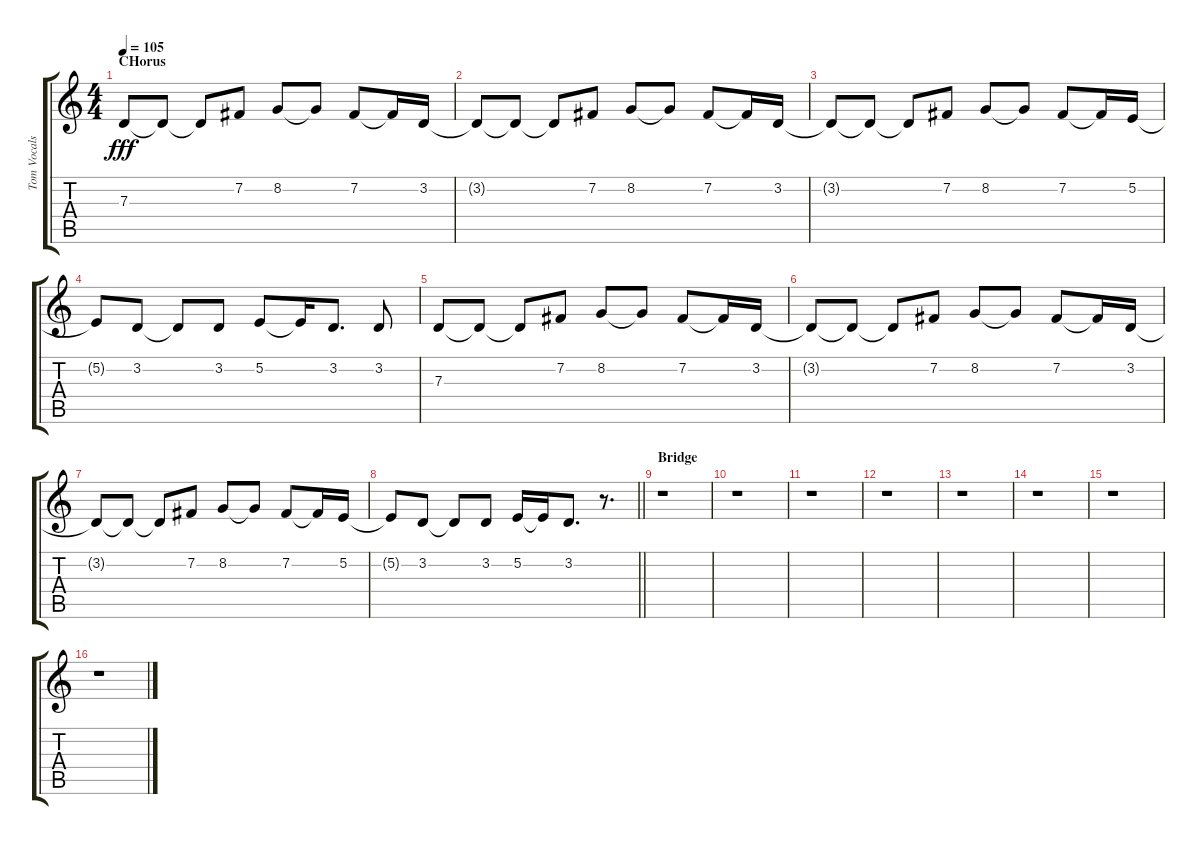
\track ("Tom Vocals" "Tom Vocals") {instrument lead8bassandlead}
\staff {score tabs}
\tuning (E4 B3 G3 D3 A2 E2) {hide}
\ts (4 4)
\section ("" "CHorus")
\tempo 105
\clef g2
\ks c
7.3.8{dy fff} 7.3{t}.8 7.3{t}.8 7.2.8 8.2.8 8.2{t}.8 7.2.8 7.2{t}.16 3.2.16 |
3.2{t}.8 3.2{t}.8 3.2{t}.8 7.2.8 8.2.8 8.2{t}.8 7.2.8 7.2{t}.16 3.2.16 |
3.2{t}.8 3.2{t}.8 3.2{t}.8 7.2.8 8.2.8 8.2{t}.8 7.2.8 7.2{t}.16 5.2.16 |
5.2{t}.8 3.2.8 3.2{t}.8 3.2.8 5.2.8 5.2{t}.16 3.2.8{d} 3.2.8 |
7.3.8 7.3{t}.8 7.3{t}.8 7.2.8 8.2.8 8.2{t}.8 7.2.8 7.2{t}.16 3.2.16 |
3.2{t}.8 3.2{t}.8 3.2{t}.8 7.2.8 8.2.8 8.2{t}.8 7.2.8 7.2{t}.16 3.2.16 |
3.2{t}.8 3.2{t}.8 3.2{t}.8 7.2.8 8.2.8 8.2{t}.8 7.2.8 7.2{t}.16 5.2.16 |
\barLineRight lightlight
5.2{t}.8 3.2.8 3.2{t}.8 3.2.8 5.2.16 5.2{t}.16 3.2.8{d} r.8{d} |
\section ("" "Bridge")
r.1 |
r.1 |
r.1 |
r.1 |
r.1 |
r.1 |
r.1 |
r.1
